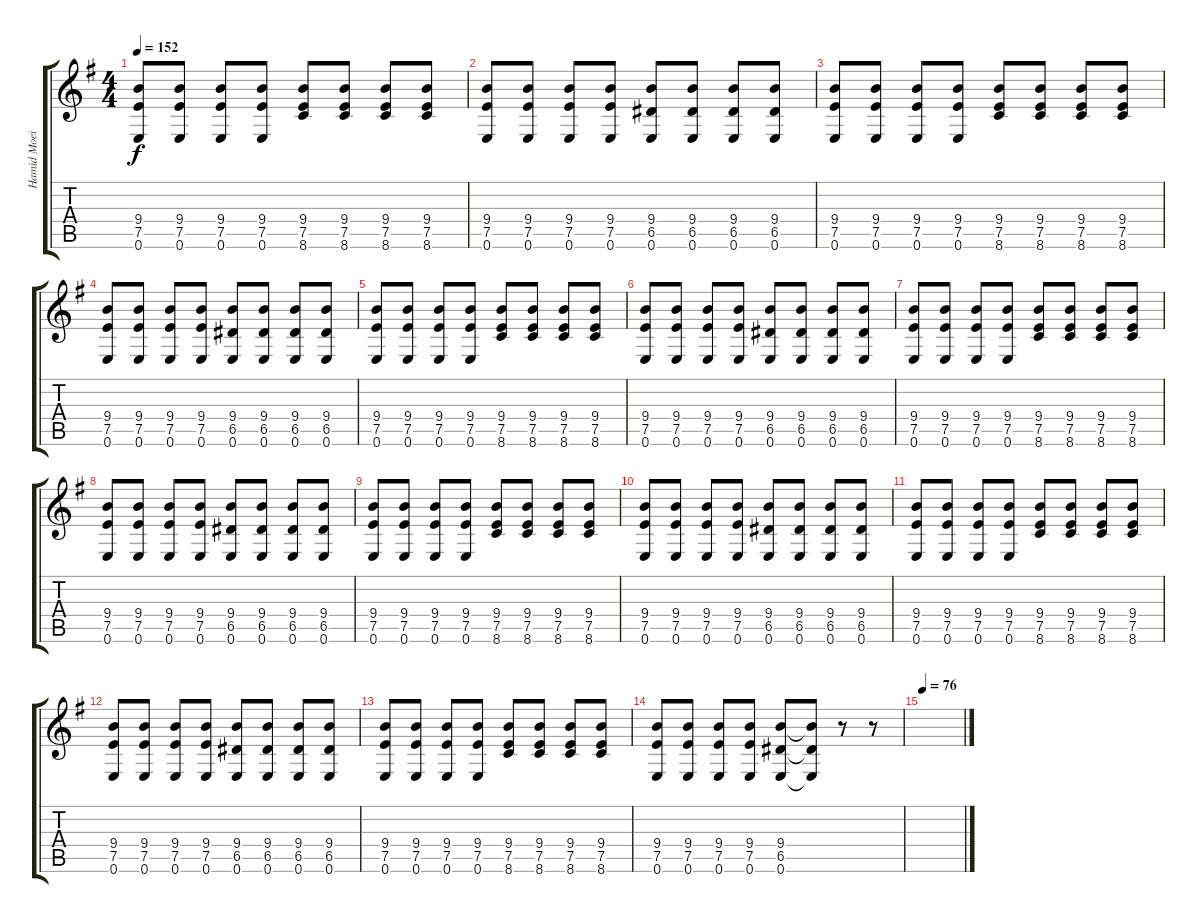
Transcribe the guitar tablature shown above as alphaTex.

\track ("Hamid Moeini" "Hamid Moei") {instrument distortionguitar}
\staff {score tabs}
\tuning (E4 B3 G3 D3 A2 E2) {hide}
\ts (4 4)
\tempo 152
\clef g2
\ks eminor
(9.4 7.5 0.6).8{dy f} (9.4 7.5 0.6).8 (9.4 7.5 0.6).8 (9.4 7.5 0.6).8 (9.4 7.5 8.6).8 (9.4 7.5 8.6).8 (9.4 7.5 8.6).8 (9.4 7.5 8.6).8 |
(9.4 7.5 0.6).8 (9.4 7.5 0.6).8 (9.4 7.5 0.6).8 (9.4 7.5 0.6).8 (9.4 6.5 0.6).8 (9.4 6.5 0.6).8 (9.4 6.5 0.6).8 (9.4 6.5 0.6).8 |
(9.4 7.5 0.6).8 (9.4 7.5 0.6).8 (9.4 7.5 0.6).8 (9.4 7.5 0.6).8 (9.4 7.5 8.6).8 (9.4 7.5 8.6).8 (9.4 7.5 8.6).8 (9.4 7.5 8.6).8 |
(9.4 7.5 0.6).8 (9.4 7.5 0.6).8 (9.4 7.5 0.6).8 (9.4 7.5 0.6).8 (9.4 6.5 0.6).8 (9.4 6.5 0.6).8 (9.4 6.5 0.6).8 (9.4 6.5 0.6).8 |
(9.4 7.5 0.6).8 (9.4 7.5 0.6).8 (9.4 7.5 0.6).8 (9.4 7.5 0.6).8 (9.4 7.5 8.6).8 (9.4 7.5 8.6).8 (9.4 7.5 8.6).8 (9.4 7.5 8.6).8 |
(9.4 7.5 0.6).8 (9.4 7.5 0.6).8 (9.4 7.5 0.6).8 (9.4 7.5 0.6).8 (9.4 6.5 0.6).8 (9.4 6.5 0.6).8 (9.4 6.5 0.6).8 (9.4 6.5 0.6).8 |
(9.4 7.5 0.6).8 (9.4 7.5 0.6).8 (9.4 7.5 0.6).8 (9.4 7.5 0.6).8 (9.4 7.5 8.6).8 (9.4 7.5 8.6).8 (9.4 7.5 8.6).8 (9.4 7.5 8.6).8 |
(9.4 7.5 0.6).8 (9.4 7.5 0.6).8 (9.4 7.5 0.6).8 (9.4 7.5 0.6).8 (9.4 6.5 0.6).8 (9.4 6.5 0.6).8 (9.4 6.5 0.6).8 (9.4 6.5 0.6).8 |
(9.4 7.5 0.6).8 (9.4 7.5 0.6).8 (9.4 7.5 0.6).8 (9.4 7.5 0.6).8 (9.4 7.5 8.6).8 (9.4 7.5 8.6).8 (9.4 7.5 8.6).8 (9.4 7.5 8.6).8 |
(9.4 7.5 0.6).8 (9.4 7.5 0.6).8 (9.4 7.5 0.6).8 (9.4 7.5 0.6).8 (9.4 6.5 0.6).8 (9.4 6.5 0.6).8 (9.4 6.5 0.6).8 (9.4 6.5 0.6).8 |
(9.4 7.5 0.6).8 (9.4 7.5 0.6).8 (9.4 7.5 0.6).8 (9.4 7.5 0.6).8 (9.4 7.5 8.6).8 (9.4 7.5 8.6).8 (9.4 7.5 8.6).8 (9.4 7.5 8.6).8 |
(9.4 7.5 0.6).8 (9.4 7.5 0.6).8 (9.4 7.5 0.6).8 (9.4 7.5 0.6).8 (9.4 6.5 0.6).8 (9.4 6.5 0.6).8 (9.4 6.5 0.6).8 (9.4 6.5 0.6).8 |
(9.4 7.5 0.6).8 (9.4 7.5 0.6).8 (9.4 7.5 0.6).8 (9.4 7.5 0.6).8 (9.4 7.5 8.6).8 (9.4 7.5 8.6).8 (9.4 7.5 8.6).8 (9.4 7.5 8.6).8 |
(9.4 7.5 0.6).8 (9.4 7.5 0.6).8 (9.4 7.5 0.6).8 (9.4 7.5 0.6).8 (9.4 6.5 0.6).8 (9.4{t} 6.5{t} 0.6{t}).8 r.8 r.8 |
\tempo 76
